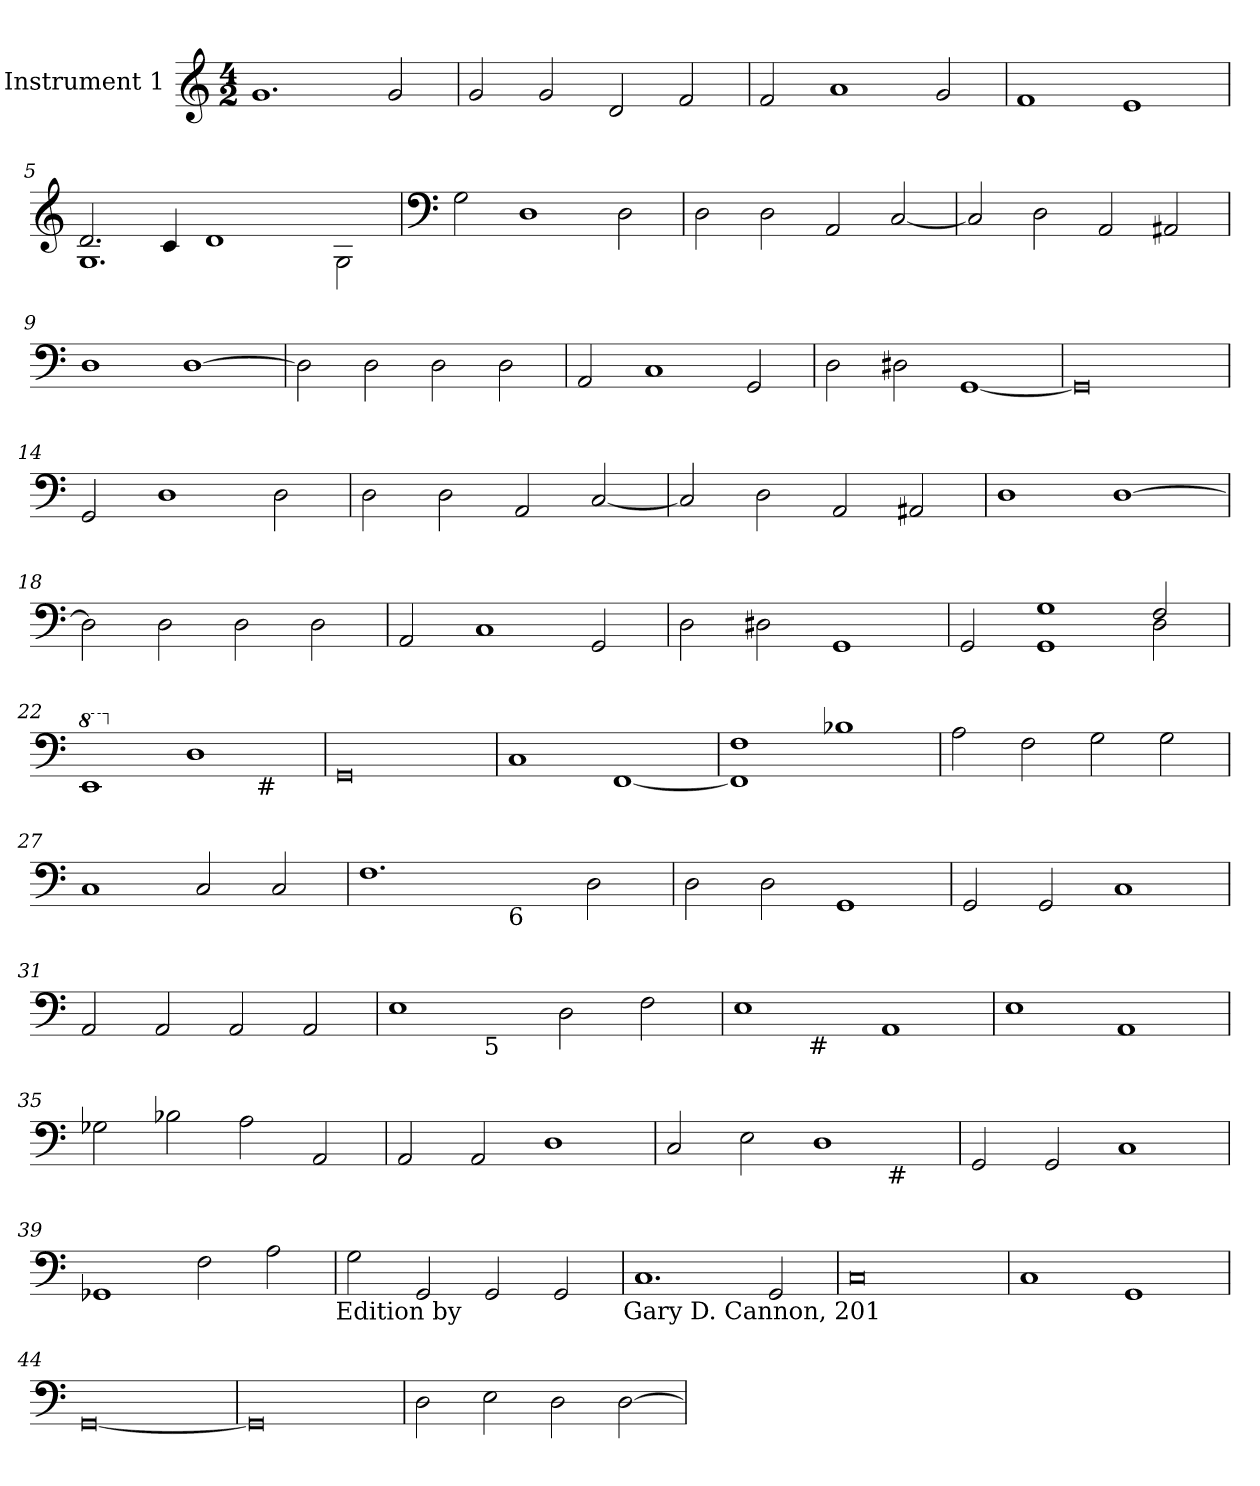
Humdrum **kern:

**kern
*part1
*staff1
*I"Instrument 1
!!LO:PB:g=z
*stria5
*clefG2
*M4/2
=1
1.g
2g/
=2
2g/
2g/
2d/
2f/
=3
2f/
1a
2g/
=4
1f
1e
=5
*^
1.G	2.d/
.	4c/
.	1d
1ryy	.
.	2G\
*v	*v
!!LO:LB:g=z
=6
*clefF4
2G\
1D
2D\
=7
2D\
2D\
2AA/
[<2C/
=8
2C/]
2D\
2AA</
2AA#/
=9
1D
[<1D
!!LO:LB:g=z
=10
2D\]
2D\
2D\
2D\
=11
2AA/
1C
2GG/
=12
2D<\
2D#\
[<1GG
=13
0GG]
=14
2GG/
1D
2D\
!!LO:LB:g=z
=15
2D\
2D\
2AA/
[<2C/
=16
2C/]
2D\
2AA</
2AA#/
=17
1D
[>1D
=18
2D\]
2D\
2D\
2D\
!!LO:LB:g=z
=19
2AA/
1C
2GG/
=20
2D<\
2D#\
1GG
=21
*^
2ryy	2GG/
1GG	1G
2D\	2F/
=22	=22
*8va	*
1E	1.ryy
*X8va	*
1D<	.
!	!LO:TX:b:t=#
.	2ryy
*v	*v
=23
0GG
!!LO:LB:g=z
=24
1C
[<1FF
=25
1F 1FF]
1B-X
=26
2A\
2F\
2G<\
2G<\
=27
1C
2C/
2C/
=28
*^
1.F<	2ryy
.	4...ryy
!	!LO:TX:b:t=6
.	1ryy
2D\	.
.	32ryy
*v	*v
!!LO:LB:g=z
=29
2D\
2D\
1GG
=30
2GG/
2GG/
1C
=31
2AA/
2AA/
2AA/
2AA/
=32
*^
1E<	4ryy
.	8...ryy
!	!LO:TX:b:t=5
.	1ryy
2D\	.
.	2ryy
2F<\	.
.	64ryy
!!LO:LB:g=z	!!
=33	=33
1E<	2ryy
!	!LO:TX:b:t=#
.	1.ryy
1AA	.
*v	*v
=34
1E
1AA<
=35
2G-\
2B-X\
2A<\
2AA</
=36
2AA/
2AA/
1D
=37
*^
2C/	1.ryy
2E<\	.
1D<	.
!	!LO:TX:b:t=#
.	2ryy
*v	*v
!!LO:LB:g=z
=38
2GG/
2GG/
1C
=39
1GG-<
2F\
2A<\
!LO:TX:b:t=Edition by
=40
2G<\
2GG/
2GG/
2GG/
!LO:TX:b:t=Gary D. Cannon, 201
=41
1.C
2GG/
=42
0C
!!LO:PB:g=z
=43
1C
1GG
=44
[<0GG
=45
0GG]
=46
2D\
2E<\
2D<\
[>2D\
=
*-
